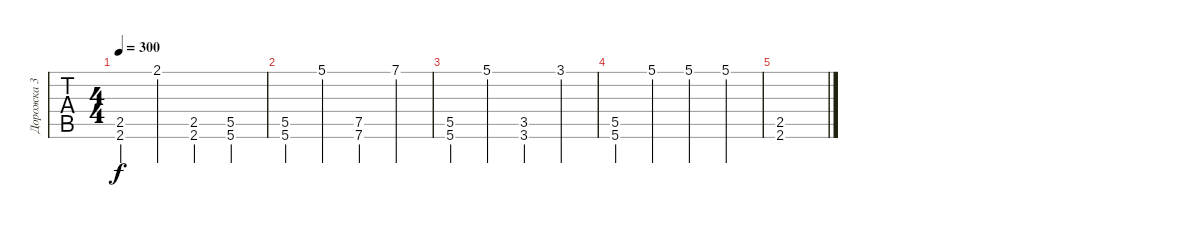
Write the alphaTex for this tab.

\track ("Дорожка 3" "Дорожка 3") {instrument distortionguitar}
\staff {tabs}
\tuning (E4 B3 G3 D3 A2 E2) {hide}
\ts (4 4)
\tempo 300
\clef g2
\ks c
(2.5 2.6).4{dy f} 2.1.4 (2.5 2.6).4 (5.5 5.6).4 |
(5.5 5.6).4 5.1.4 (7.5 7.6).4 7.1.4 |
(5.5 5.6).4 5.1.4 (3.5 3.6).4 3.1.4 |
(5.5 5.6).4 5.1.4 5.1.4 5.1.4 |
(2.5 2.6).1
